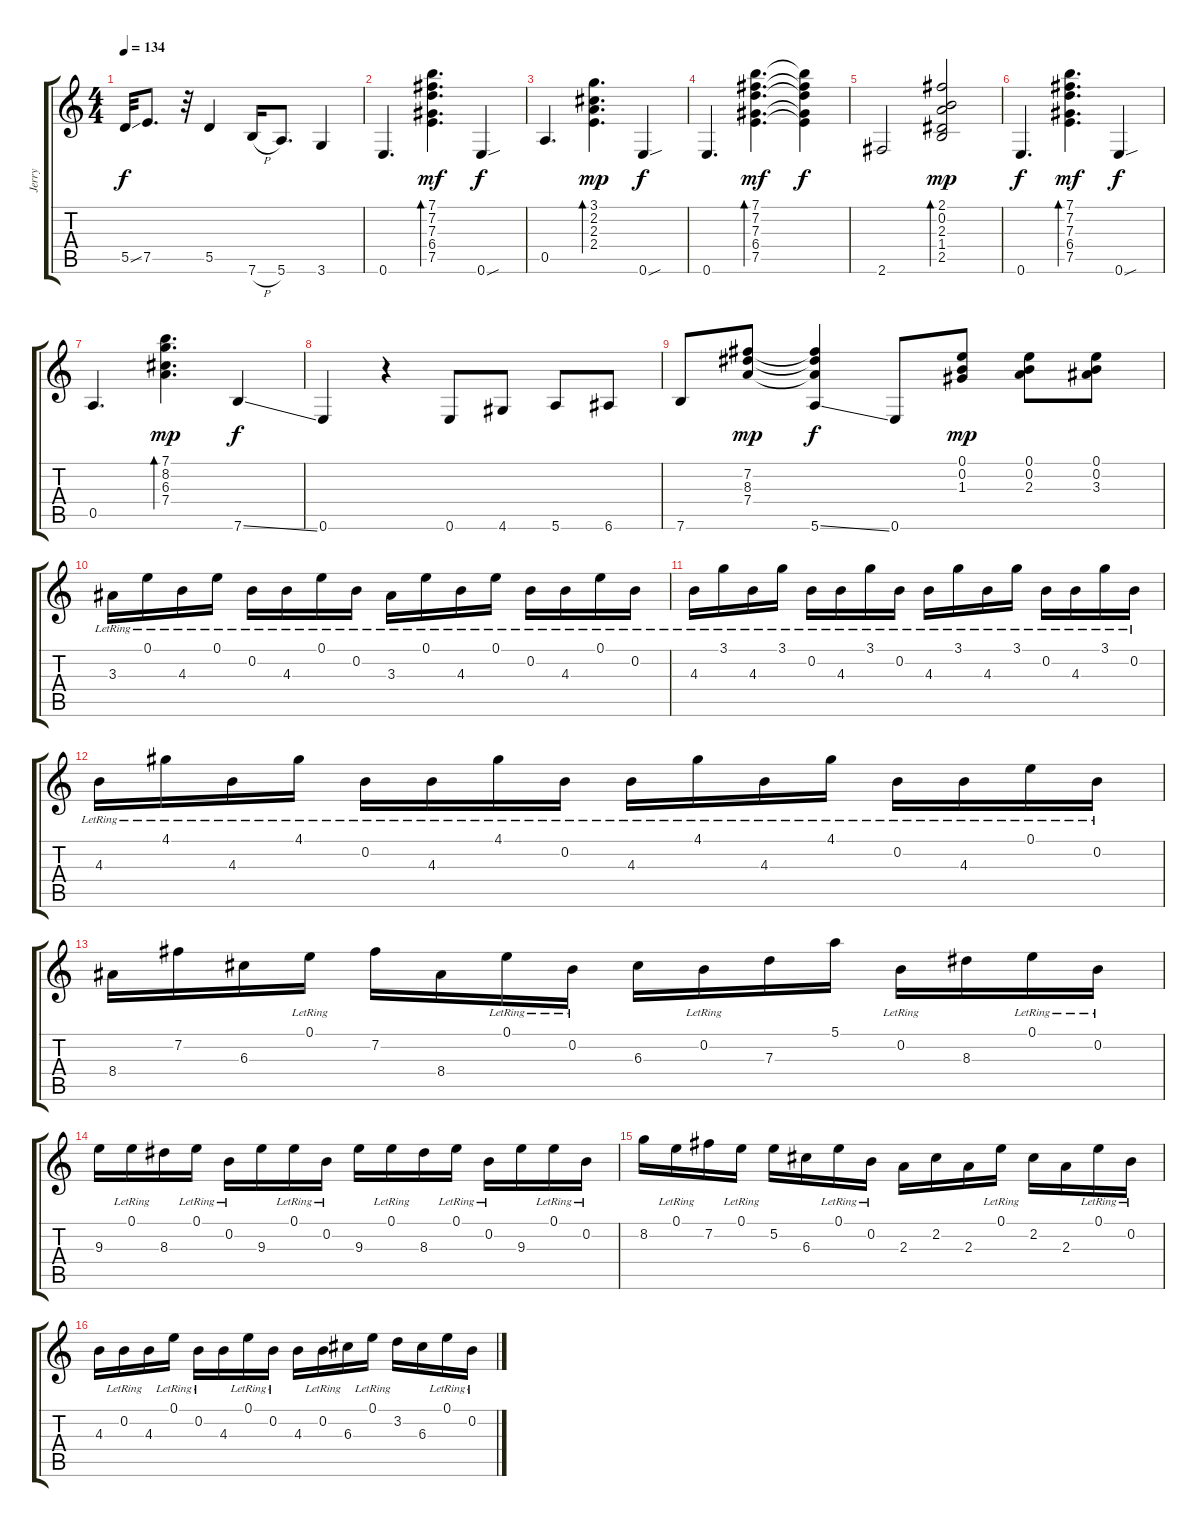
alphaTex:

\track ("Jerry" "Jerry") {instrument acousticguitarsteel}
\staff {score tabs}
\tuning (E4 B3 G3 D3 A2 E2) {hide}
\ts (4 4)
\tempo 134
\clef g2
\ks c
5.5{ss}.32{dy f} 7.5.8{d} r.32 5.5.4 7.6{h}.16 5.6.8{d} 3.6.4 |
0.6.4{d} (7.1 7.2 7.3 6.4 7.5).4{d bd 120 dy mf} 0.6{sou}.4{dy f} |
0.5.4{d} (3.1 2.2 2.3 2.4).4{d bd 120 dy mp} 0.6{sou}.4{dy f} |
0.6.4{d} (7.1 7.2 7.3 6.4 7.5).4{d bd 120 dy mf} (7.1{t} 7.2{t} 7.3{t} 6.4{t} 7.5{t}).4{dy f} |
2.6.2 (2.1 0.2 2.3 1.4 2.5).2{bd 240 dy mp} |
0.6.4{d dy f} (7.1 7.2 7.3 6.4 7.5).4{d bd 120 dy mf} 0.6{sou}.4{dy f} |
0.5.4{d} (7.1 8.2 6.3 7.4).4{d bd 120 dy mp} 7.6{ss}.4{dy f} |
0.6.4 r.4 0.6.8 4.6.8 5.6.8 6.6.8 |
7.6.8 (7.2 8.3 7.4).8{dy mp} (7.2{t} 8.3{t} 7.4{t} 5.6{ss}).4{dy f} 0.6.8 (0.1 0.2 1.3).8{dy mp} (0.1 0.2 2.3).8 (0.1 0.2 3.3).8 |
3.3{lr}.16 0.1{lr}.16 4.3{lr}.16 0.1{lr}.16 0.2{lr}.16 4.3{lr}.16 0.1{lr}.16 0.2{lr}.16 3.3{lr}.16 0.1{lr}.16 4.3{lr}.16 0.1{lr}.16 0.2{lr}.16 4.3{lr}.16 0.1{lr}.16 0.2{lr}.16 |
4.3{lr}.16 3.1{lr}.16 4.3{lr}.16 3.1{lr}.16 0.2{lr}.16 4.3{lr}.16 3.1{lr}.16 0.2{lr}.16 4.3{lr}.16 3.1{lr}.16 4.3{lr}.16 3.1{lr}.16 0.2{lr}.16 4.3{lr}.16 3.1{lr}.16 0.2{lr}.16 |
4.3{lr}.16 4.1{lr}.16 4.3{lr}.16 4.1{lr}.16 0.2{lr}.16 4.3{lr}.16 4.1{lr}.16 0.2{lr}.16 4.3{lr}.16 4.1{lr}.16 4.3{lr}.16 4.1{lr}.16 0.2{lr}.16 4.3{lr}.16 0.1{lr}.16 0.2{lr}.16 |
8.4.16 7.2.16 6.3.16 0.1{lr}.16 7.2.16 8.4.16 0.1{lr}.16 0.2{lr}.16 6.3.16 0.2{lr}.16 7.3.16 5.1.16 0.2{lr}.16 8.3.16 0.1{lr}.16 0.2{lr}.16 |
9.3.16 0.1{lr}.16 8.3.16 0.1{lr}.16 0.2{lr}.16 9.3.16 0.1{lr}.16 0.2{lr}.16 9.3.16 0.1{lr}.16 8.3.16 0.1{lr}.16 0.2{lr}.16 9.3.16 0.1{lr}.16 0.2{lr}.16 |
8.2.16 0.1{lr}.16 7.2.16 0.1{lr}.16 5.2.16 6.3.16 0.1{lr}.16 0.2{lr}.16 2.3.16 2.2.16 2.3.16 0.1{lr}.16 2.2.16 2.3.16 0.1{lr}.16 0.2{lr}.16 |
4.3.16 0.2{lr}.16 4.3.16 0.1{lr}.16 0.2{lr}.16 4.3.16 0.1{lr}.16 0.2{lr}.16 4.3.16 0.2{lr}.16 6.3.16 0.1{lr}.16 3.2.16 6.3.16 0.1{lr}.16 0.2{lr}.16
